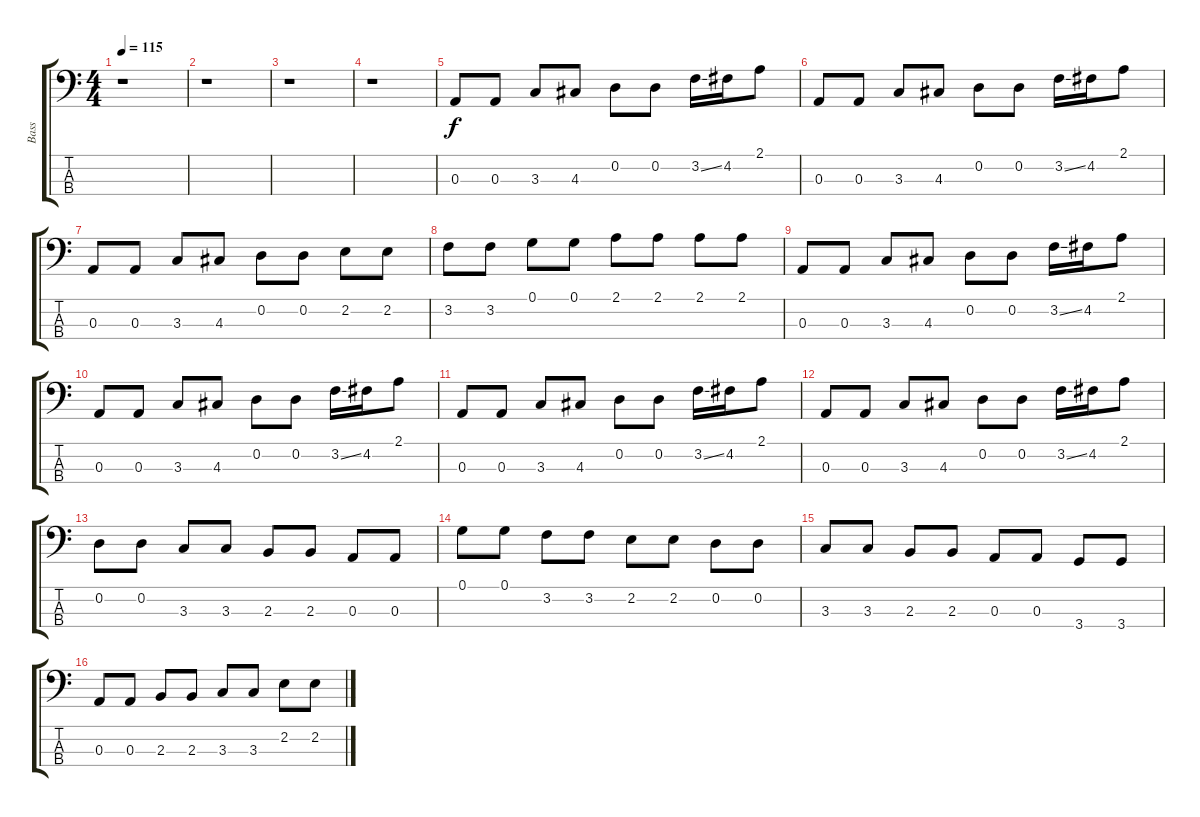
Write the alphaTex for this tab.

\track ("Bass" "Bass") {instrument electricbassfinger}
\staff {score tabs}
\tuning (G2 D2 A1 E1) {hide}
\ts (4 4)
\tempo 115
\clef f4
\ks c
r.1{dy f instrument electricbassfinger} |
r.1 |
r.1 |
r.1 |
0.3.8 0.3.8 3.3.8 4.3.8 0.2.8 0.2.8 3.2{ss}.16 4.2.16 2.1.8 |
0.3.8 0.3.8 3.3.8 4.3.8 0.2.8 0.2.8 3.2{ss}.16 4.2.16 2.1.8 |
0.3.8 0.3.8 3.3.8 4.3.8 0.2.8 0.2.8 2.2.8 2.2.8 |
3.2.8 3.2.8 0.1.8 0.1.8 2.1.8 2.1.8 2.1.8 2.1.8 |
0.3.8 0.3.8 3.3.8 4.3.8 0.2.8 0.2.8 3.2{ss}.16 4.2.16 2.1.8 |
0.3.8 0.3.8 3.3.8 4.3.8 0.2.8 0.2.8 3.2{ss}.16 4.2.16 2.1.8 |
0.3.8 0.3.8 3.3.8 4.3.8 0.2.8 0.2.8 3.2{ss}.16 4.2.16 2.1.8 |
0.3.8 0.3.8 3.3.8 4.3.8 0.2.8 0.2.8 3.2{ss}.16 4.2.16 2.1.8 |
0.2.8 0.2.8 3.3.8 3.3.8 2.3.8 2.3.8 0.3.8 0.3.8 |
0.1.8 0.1.8 3.2.8 3.2.8 2.2.8 2.2.8 0.2.8 0.2.8 |
3.3.8 3.3.8 2.3.8 2.3.8 0.3.8 0.3.8 3.4.8 3.4.8 |
0.3.8 0.3.8 2.3.8 2.3.8 3.3.8 3.3.8 2.2.8 2.2.8
